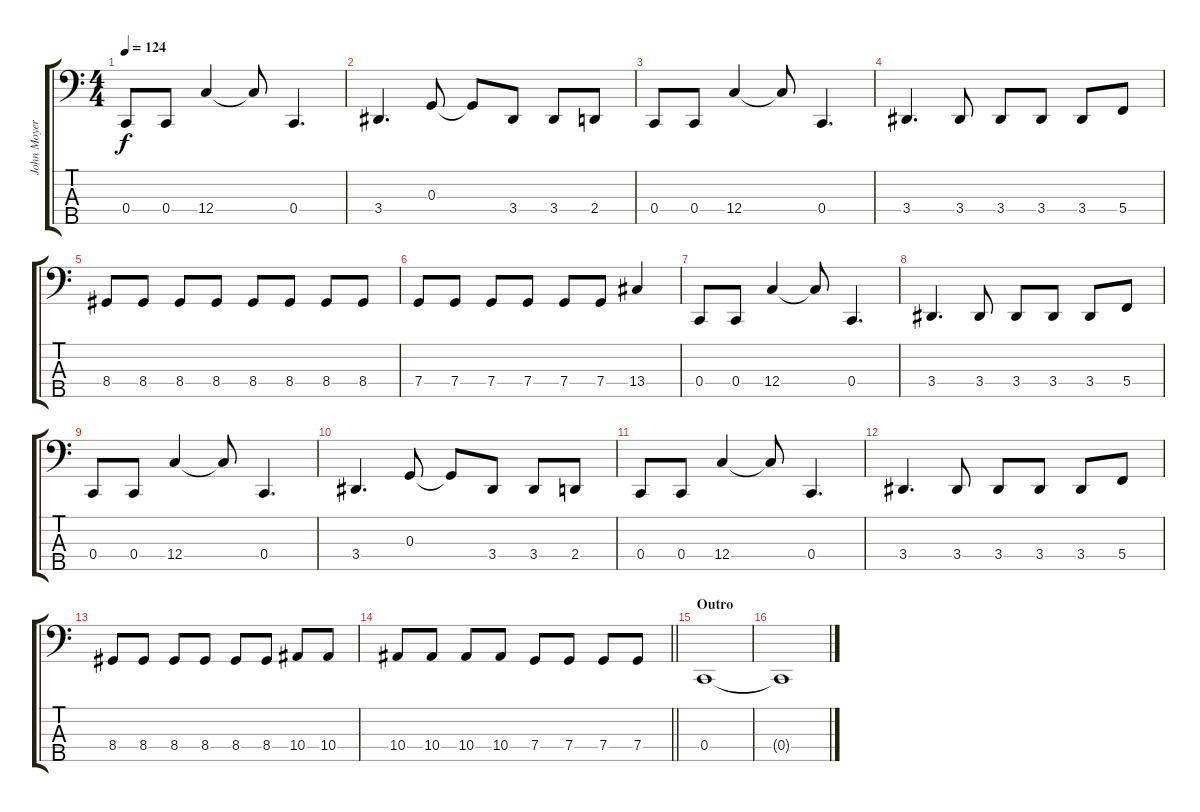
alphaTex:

\track ("John Moyer" "John Moyer") {instrument electricbasspick}
\staff {score tabs}
\tuning (F2 C2 G1 C1 A0) {hide}
\ts (4 4)
\tempo 124
\clef f4
\ks c
0.4.8{dy f} 0.4.8 12.4.4 12.4{t}.8 0.4.4{d} |
3.4.4{d} 0.3.8 0.3{t}.8 3.4.8 3.4.8 2.4.8 |
0.4.8 0.4.8 12.4.4 12.4{t}.8 0.4.4{d} |
3.4.4{d} 3.4.8 3.4.8 3.4.8 3.4.8 5.4.8 |
8.4.8 8.4.8 8.4.8 8.4.8 8.4.8 8.4.8 8.4.8 8.4.8 |
7.4.8 7.4.8 7.4.8 7.4.8 7.4.8 7.4.8 13.4.4 |
0.4.8 0.4.8 12.4.4 12.4{t}.8 0.4.4{d} |
3.4.4{d} 3.4.8 3.4.8 3.4.8 3.4.8 5.4.8 |
0.4.8 0.4.8 12.4.4 12.4{t}.8 0.4.4{d} |
3.4.4{d} 0.3.8 0.3{t}.8 3.4.8 3.4.8 2.4.8 |
0.4.8 0.4.8 12.4.4 12.4{t}.8 0.4.4{d} |
3.4.4{d} 3.4.8 3.4.8 3.4.8 3.4.8 5.4.8 |
8.4.8 8.4.8 8.4.8 8.4.8 8.4.8 8.4.8 10.4.8 10.4.8 |
\barLineRight lightlight
10.4.8 10.4.8 10.4.8 10.4.8 7.4.8 7.4.8 7.4.8 7.4.8 |
\section ("" "Outro")
0.4.1 |
0.4{t}.1
